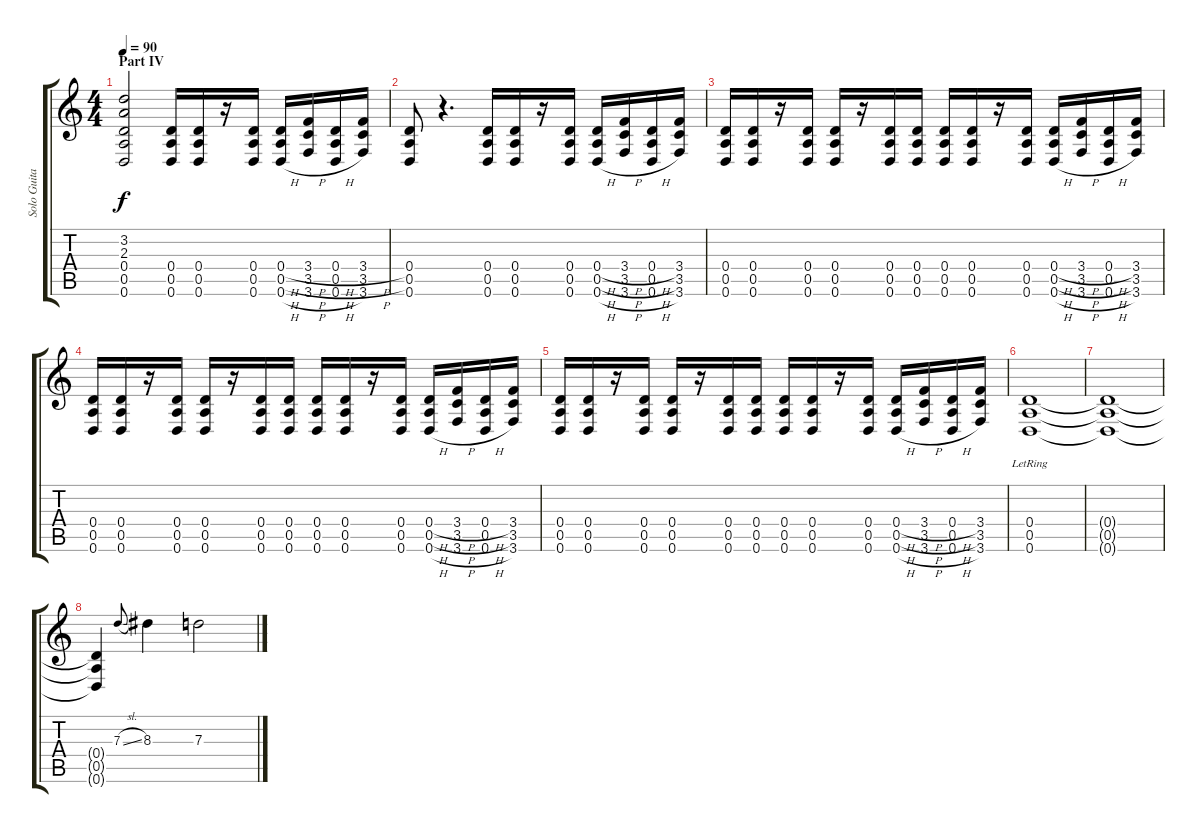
\track ("Solo Guitar" "Solo Guita") {instrument overdrivenguitar}
\staff {score tabs}
\tuning (E4 B3 G3 D3 A2 D2) {hide}
\ts (4 4)
\section ("" "Part IV")
\tempo 90
\clef g2
\ks c
(3.2{t} 2.3{t} 0.4{t} 0.5{t} 0.6{t}).2{dy f} (0.4 0.5 0.6).16 (0.4 0.5 0.6).16 r.16 (0.4 0.5 0.6).16 (0.4{h} 0.5{h} 0.6{h}).16 (3.4{h} 3.5{h} 3.6{h}).16 (0.4{h} 0.5{h} 0.6{h}).16 (3.4{h} 3.5{h} 3.6).16 |
(0.4 0.5 0.6).8 r.4{d} (0.4 0.5 0.6).16 (0.4 0.5 0.6).16 r.16 (0.4 0.5 0.6).16 (0.4{h} 0.5{h} 0.6{h}).16 (3.4{h} 3.5{h} 3.6{h}).16 (0.4{h} 0.5{h} 0.6{h}).16 (3.4 3.5 3.6).16 |
(0.4 0.5 0.6).16 (0.4 0.5 0.6).16 r.16 (0.4 0.5 0.6).16 (0.4 0.5 0.6).16 r.16 (0.4 0.5 0.6).16 (0.4 0.5 0.6).16 (0.4 0.5 0.6).16 (0.4 0.5 0.6).16 r.16 (0.4 0.5 0.6).16 (0.4{h} 0.5{h} 0.6{h}).16 (3.4{h} 3.5{h} 3.6{h}).16 (0.4{h} 0.5{h} 0.6{h}).16 (3.4 3.5 3.6).16 |
(0.4 0.5 0.6).16 (0.4 0.5 0.6).16 r.16 (0.4 0.5 0.6).16 (0.4 0.5 0.6).16 r.16 (0.4 0.5 0.6).16 (0.4 0.5 0.6).16 (0.4 0.5 0.6).16 (0.4 0.5 0.6).16 r.16 (0.4 0.5 0.6).16 (0.4{h} 0.5{h} 0.6{h}).16 (3.4{h} 3.5{h} 3.6{h}).16 (0.4{h} 0.5{h} 0.6{h}).16 (3.4 3.5 3.6).16 |
(0.4 0.5 0.6).16 (0.4 0.5 0.6).16 r.16 (0.4 0.5 0.6).16 (0.4 0.5 0.6).16 r.16 (0.4 0.5 0.6).16 (0.4 0.5 0.6).16 (0.4 0.5 0.6).16 (0.4 0.5 0.6).16 r.16 (0.4 0.5 0.6).16 (0.4{h} 0.5{h} 0.6{h}).16 (3.4{h} 3.5{h} 3.6{h}).16 (0.4{h} 0.5{h} 0.6{h}).16 (3.4 3.5 3.6).16 |
(0.4{lr} 0.5{lr} 0.6{lr}).1 |
(0.4{t} 0.5{t} 0.6{t}).1 |
(0.4{t} 0.5{t} 0.6{t}).4 7.3{sl}.8{gr onbeat} 8.3.4 7.3.2
